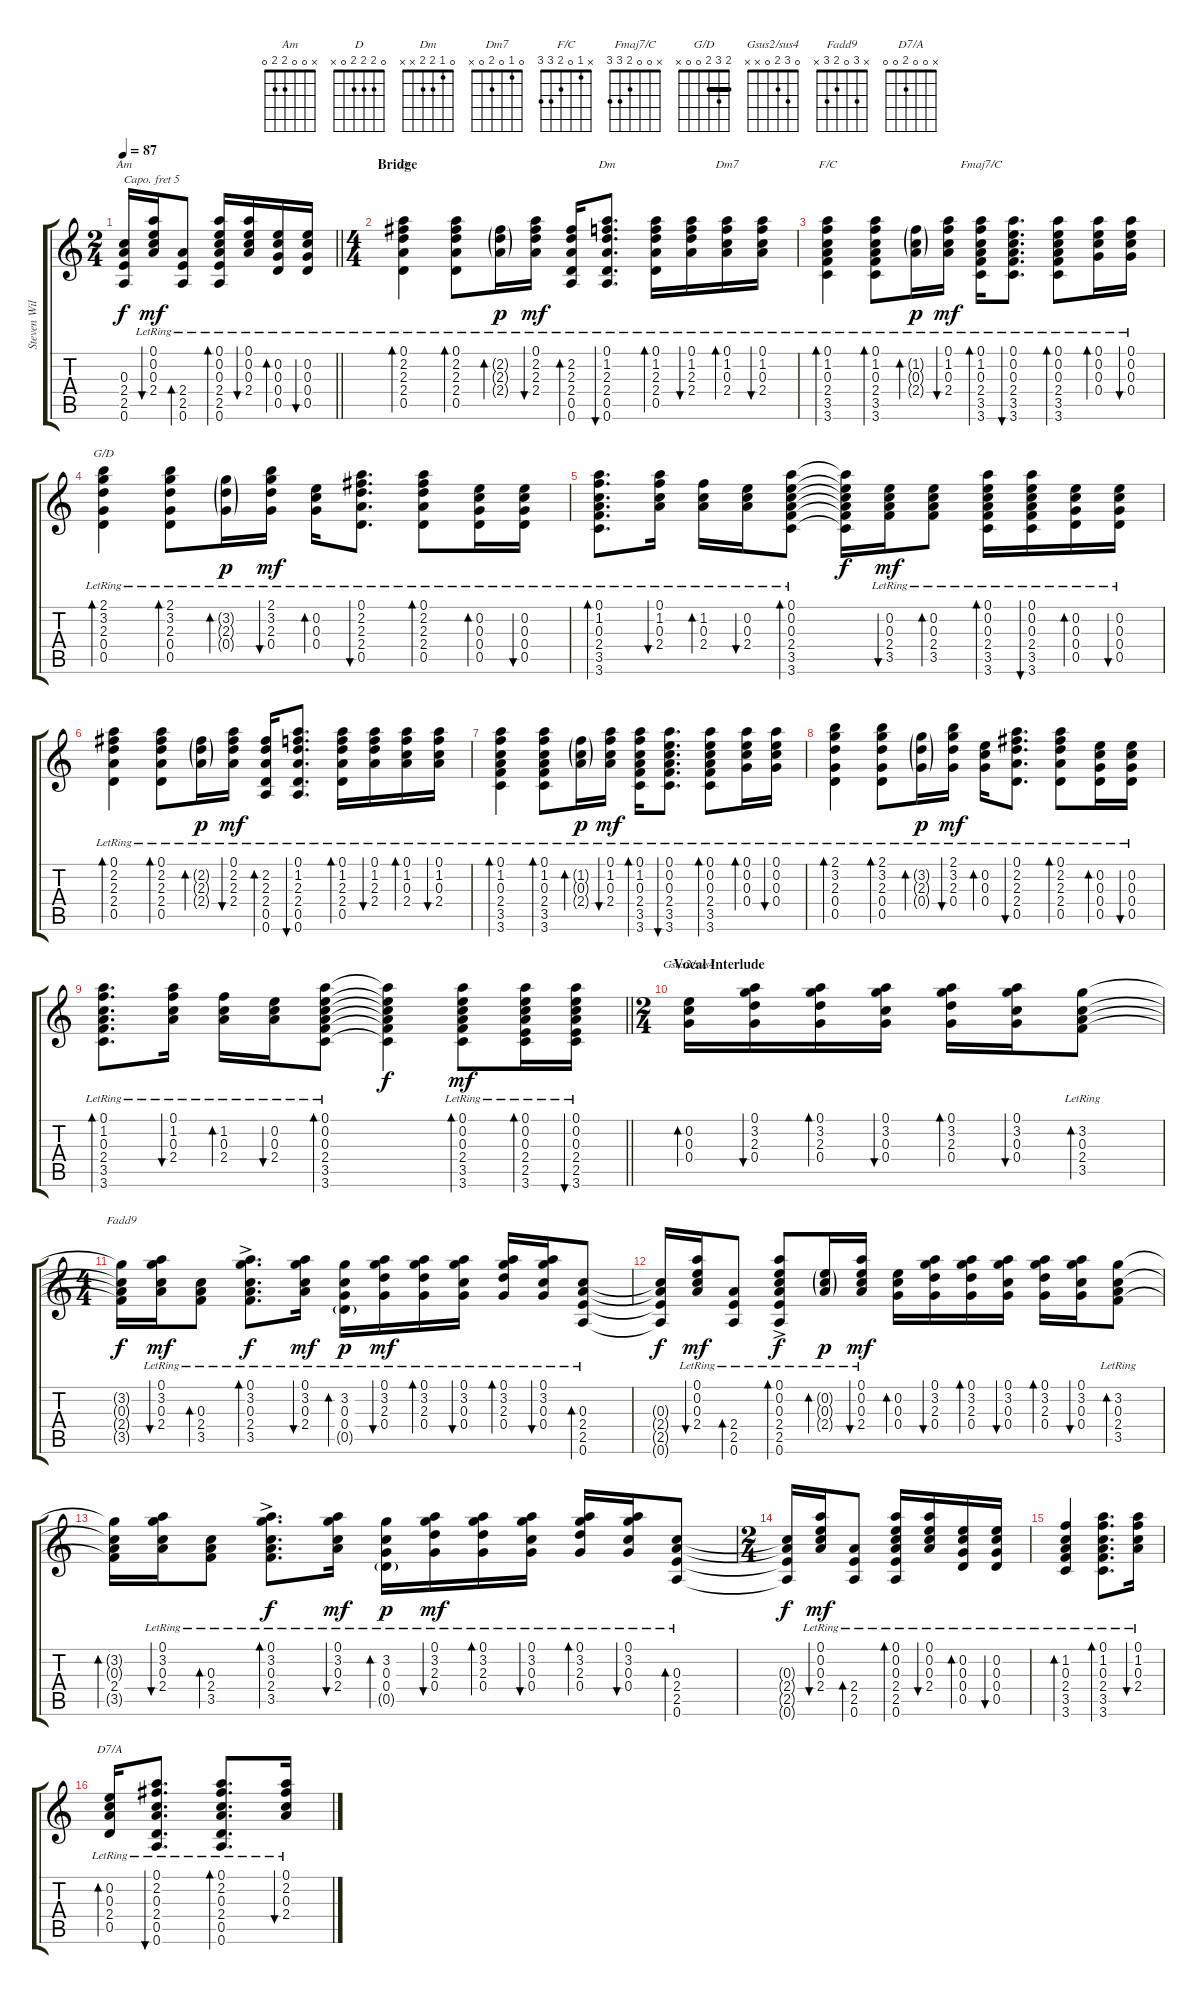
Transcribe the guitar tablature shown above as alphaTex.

\track ("Steven Wilson Acous. Gtr. L" "Steven Wil") {instrument acousticguitarsteel}
\staff {score tabs}
\capo 5
\tuning (E4 B3 G3 D3 A2 E2) {hide}
\chord ("Am" x 0 0 2 2 0)
\chord ("D" 0 2 2 2 0 x)
\chord ("Dm" 0 1 2 2 x x)
\chord ("Dm7" 0 1 0 2 0 x)
\chord ("F/C" x 1 0 2 3 3)
\chord ("Fmaj7/C" x 0 0 2 3 3)
\chord ("G/D" 2 3 2 0 0 x) {barre 2}
\chord ("Gsus2/sus4" 0 3 2 0 x x)
\chord ("Fadd9" x 3 0 2 3 x)
\chord ("D7/A" x 0 0 2 0 0)
\ts (2 4)
\tempo 87
\clef g2
\barLineRight lightlight
\ks aminor
(0.3{t} 2.4{t} 2.5{t} 0.6{t}).16{ch "Am" dy f} (0.1{lr} 0.2{lr} 0.3{lr} 2.4{lr}).16{bu 30 dy mf} (2.4{lr} 2.5{lr} 0.6{lr}).8{bd 30} (0.1{lr} 0.2{lr} 0.3{lr} 2.4{lr} 2.5{lr} 0.6{lr}).16{bd 30} (0.1{lr} 0.2{lr} 0.3{lr} 2.4{lr}).16{bu 30} (0.2{lr} 0.3{lr} 0.4{lr} 0.5{lr}).16{bd 30} (0.2{lr} 0.3{lr} 0.4{lr} 0.5{lr}).16{bu 30} |
\ts (4 4)
\section ("" "Bridge")
(0.1{lr} 2.2{lr} 2.3{lr} 2.4{lr} 0.5{lr}).4{bd 30 ch "D"} (0.1{lr} 2.2{lr} 2.3{lr} 2.4{lr} 0.5{lr}).8{bd 30} (2.2{g lr} 2.3{g lr} 2.4{g lr}).16{bd 30 dy p} (0.1{lr} 2.2{lr} 2.3{lr} 2.4{lr}).16{bu 30 dy mf} (2.2{lr} 2.3{lr} 2.4{lr} 0.5{lr} 0.6{lr}).16{bd 30} (0.1{lr} 1.2{lr} 2.3{lr} 2.4{lr} 0.5{lr} 0.6{lr}).8{d bu 30 ch "Dm"} (0.1{lr} 1.2{lr} 2.3{lr} 2.4{lr} 0.5{lr}).16{bd 30} (0.1{lr} 1.2{lr} 2.3{lr} 2.4{lr}).16{bu 30} (0.1{lr} 1.2{lr} 0.3{lr} 2.4{lr}).16{bd 30 ch "Dm7"} (0.1{lr} 1.2{lr} 0.3{lr} 2.4{lr}).16{bu 30} |
(0.1{lr} 1.2{lr} 0.3{lr} 2.4{lr} 3.5{lr} 3.6{lr}).4{bd 30 ch "F/C"} (0.1{lr} 1.2{lr} 0.3{lr} 2.4{lr} 3.5{lr} 3.6{lr}).8{bd 30} (1.2{g lr} 0.3{g lr} 2.4{g lr}).16{bd 30 dy p} (0.1{lr} 1.2{lr} 0.3{lr} 2.4{lr}).16{bu 30 dy mf} (0.1{lr} 1.2{lr} 0.3{lr} 2.4{lr} 3.5{lr} 3.6{lr}).16{bd 30 ch "Fmaj7/C"} (0.1{lr} 0.2{lr} 0.3{lr} 2.4{lr} 3.5{lr} 3.6{lr}).8{d bu 30} (0.1{lr} 0.2{lr} 0.3{lr} 2.4{lr} 3.5{lr} 3.6{lr}).8{bd 30} (0.1{lr} 0.2{lr} 0.3{lr} 0.4{lr}).16{bd 30} (0.1{lr} 0.2{lr} 0.3{lr} 0.4{lr}).16{bu 30} |
(2.1{lr} 3.2{lr} 2.3{lr} 0.4{lr} 0.5{lr}).4{bd 30 ch "G/D"} (2.1{lr} 3.2{lr} 2.3{lr} 0.4{lr} 0.5{lr}).8{bd 30} (3.2{g lr} 2.3{g lr} 0.4{g}).16{bd 30 dy p} (2.1{lr} 3.2{lr} 2.3{lr} 0.4{lr}).16{bu 30 dy mf} (0.2{lr} 0.3{lr} 0.4{lr}).16{bd 30} (0.1{lr} 2.2{lr} 2.3{lr} 2.4{lr} 0.5{lr}).8{d bu 30} (0.1{lr} 2.2{lr} 2.3{lr} 2.4{lr} 0.5{lr}).8{bd 30} (0.2{lr} 0.3{lr} 0.4{lr} 0.5{lr}).16{bd 30} (0.2{lr} 0.3{lr} 0.4{lr} 0.5{lr}).16{bu 30} |
(0.1{lr} 1.2{lr} 0.3{lr} 2.4{lr} 3.5{lr} 3.6{lr}).8{d bd 30} (0.1{lr} 1.2{lr} 0.3{lr} 2.4{lr}).16{bu 30} (1.2{lr} 0.3{lr} 2.4{lr}).16{bd 30} (0.2{lr} 0.3{lr} 2.4{lr}).16{bu 30} (0.1{lr} 0.2{lr} 0.3{lr} 2.4{lr} 3.5{lr} 3.6{lr}).8{bd 30} (0.1{t} 0.2{t} 0.3{t} 2.4{t} 3.5{t} 3.6{t}).16{dy f} (0.2{lr} 0.3{lr} 2.4{lr} 3.5{lr}).16{bu 30 dy mf} (0.2{lr} 0.3{lr} 2.4{lr} 3.5{lr}).8{bd 30} (0.1{lr} 0.2{lr} 0.3{lr} 2.4{lr} 3.5{lr} 3.6{lr}).16{bd 30} (0.1{lr} 0.2{lr} 0.3{lr} 2.4{lr} 3.5{lr} 3.6{lr}).16{bu 30} (0.2{lr} 0.3{lr} 0.4{lr} 0.5{lr}).16{bd 30} (0.2{lr} 0.3{lr} 0.4{lr} 0.5{lr}).16{bu 30} |
(0.1{lr} 2.2{lr} 2.3{lr} 2.4{lr} 0.5{lr}).4{bd 30} (0.1{lr} 2.2{lr} 2.3{lr} 2.4{lr} 0.5{lr}).8{bd 30} (2.2{g lr} 2.3{g lr} 2.4{g lr}).16{bd 30 dy p} (0.1{lr} 2.2{lr} 2.3{lr} 2.4{lr}).16{bu 30 dy mf} (2.2{lr} 2.3{lr} 2.4{lr} 0.5{lr} 0.6{lr}).16{bd 30} (0.1{lr} 1.2{lr} 2.3{lr} 2.4{lr} 0.5{lr} 0.6{lr}).8{d bu 30} (0.1{lr} 1.2{lr} 2.3{lr} 2.4{lr} 0.5{lr}).16{bd 30} (0.1{lr} 1.2{lr} 2.3{lr} 2.4{lr}).16{bu 30} (0.1{lr} 1.2{lr} 0.3{lr} 2.4{lr}).16{bd 30} (0.1{lr} 1.2{lr} 0.3{lr} 2.4{lr}).16{bu 30} |
(0.1{lr} 1.2{lr} 0.3{lr} 2.4{lr} 3.5{lr} 3.6{lr}).4{bd 30} (0.1{lr} 1.2{lr} 0.3{lr} 2.4{lr} 3.5{lr} 3.6{lr}).8{bd 30} (1.2{g lr} 0.3{g lr} 2.4{g lr}).16{bd 30 dy p} (0.1{lr} 1.2{lr} 0.3{lr} 2.4{lr}).16{bu 30 dy mf} (0.1{lr} 1.2{lr} 0.3{lr} 2.4{lr} 3.5{lr} 3.6{lr}).16{bd 30} (0.1{lr} 0.2{lr} 0.3{lr} 2.4{lr} 3.5{lr} 3.6{lr}).8{d bu 30} (0.1{lr} 0.2{lr} 0.3{lr} 2.4{lr} 3.5{lr} 3.6{lr}).8{bd 30} (0.1{lr} 0.2{lr} 0.3{lr} 0.4{lr}).16{bd 30} (0.1{lr} 0.2{lr} 0.3{lr} 0.4{lr}).16{bu 30} |
(2.1{lr} 3.2{lr} 2.3{lr} 0.4{lr} 0.5{lr}).4{bd 30} (2.1{lr} 3.2{lr} 2.3{lr} 0.4{lr} 0.5{lr}).8{bd 30} (3.2{g lr} 2.3{g lr} 0.4{g}).16{bd 30 dy p} (2.1{lr} 3.2{lr} 2.3{lr} 0.4{lr}).16{bu 30 dy mf} (0.2{lr} 0.3{lr} 0.4{lr}).16{bd 30} (0.1{lr} 2.2{lr} 2.3{lr} 2.4{lr} 0.5{lr}).8{d bu 30} (0.1{lr} 2.2{lr} 2.3{lr} 2.4{lr} 0.5{lr}).8{bd 30} (0.2{lr} 0.3{lr} 0.4{lr} 0.5{lr}).16{bd 30} (0.2{lr} 0.3{lr} 0.4{lr} 0.5{lr}).16{bu 30} |
\barLineRight lightlight
(0.1{lr} 1.2{lr} 0.3{lr} 2.4{lr} 3.5{lr} 3.6{lr}).8{d bd 30} (0.1{lr} 1.2{lr} 0.3{lr} 2.4{lr}).16{bu 30} (1.2{lr} 0.3{lr} 2.4{lr}).16{bd 30} (0.2{lr} 0.3{lr} 2.4{lr}).16{bu 30} (0.1{lr} 0.2{lr} 0.3{lr} 2.4{lr} 3.5{lr} 3.6{lr}).8{bd 30} (0.1{t} 0.2{t} 0.3{t} 2.4{t} 3.5{t} 3.6{t}).4{dy f} (0.1{lr} 0.2{lr} 0.3{lr} 2.4{lr} 3.5{lr} 3.6{lr}).8{bd 30 dy mf} (0.1{lr} 0.2{lr} 0.3{lr} 2.4{lr} 2.5{lr} 3.6{lr}).16{bd 30} (0.1{lr} 0.2{lr} 0.3{lr} 2.4{lr} 2.5{lr} 3.6{lr}).16{bu 30} |
\ts (2 4)
\section ("" "Vocal Interlude")
(0.2 0.3 0.4).16{bd 30 ch "Gsus2/sus4"} (0.1 3.2 2.3 0.4).16{bu 30} (0.1 3.2 2.3 0.4).16{bd 30} (0.1 3.2 0.3 0.4).16{bu 30} (0.1 3.2 2.3 0.4).16{bd 30} (0.1 3.2 0.3 0.4).16{bu 30} (3.2{lr} 0.3{lr} 2.4{lr} 3.5{lr}).8{bd 30} |
\ts (4 4)
(3.2{t} 0.3{t} 2.4{t} 3.5{t}).16{ch "Fadd9" dy f} (0.1{lr} 3.2{lr} 0.3{lr} 2.4{lr}).16{bu 30 dy mf} (0.3{lr} 2.4{lr} 3.5{lr}).8{bd 30} (0.1{ac lr} 3.2{ac lr} 0.3{ac lr} 2.4{ac lr} 3.5{ac lr}).8{d bd 30 dy f} (0.1{lr} 3.2{lr} 0.3{lr} 2.4{lr}).16{bu 30 dy mf} (3.2{lr} 0.3{lr} 0.4{lr} 0.5{g lr}).16{bd 30 dy p} (0.1{lr} 3.2{lr} 2.3{lr} 0.4{lr}).16{bu 30 dy mf} (0.1{lr} 3.2{lr} 2.3{lr} 0.4{lr}).16{bd 30} (0.1{lr} 3.2{lr} 0.3{lr} 0.4{lr}).16{bu 30} (0.1{lr} 3.2{lr} 2.3{lr} 0.4{lr}).16{bd 30} (0.1{lr} 3.2{lr} 0.3{lr} 0.4{lr}).16{bu 30} (0.3{lr} 2.4{lr} 2.5{lr} 0.6{lr}).8{bd 30} |
(0.3{t} 2.4{t} 2.5{t} 0.6{t}).16{dy f} (0.1{lr} 0.2{lr} 0.3{lr} 2.4{lr}).16{bu 30 dy mf} (2.4{lr} 2.5{lr} 0.6{lr}).8{bd 30} (0.1{ac lr} 0.2{ac lr} 0.3{ac lr} 2.4{ac lr} 2.5{ac lr} 0.6{ac lr}).8{bd 30 dy f} (0.2{g lr} 0.3{g lr} 2.4{g lr}).16{bd 30 dy p} (0.1{lr} 0.2{lr} 0.3{lr} 2.4{lr}).16{bu 30 dy mf} (0.2 0.3 0.4).16{bd 30} (0.1 3.2 2.3 0.4).16{bu 30} (0.1 3.2 2.3 0.4).16{bd 30} (0.1 3.2 0.3 0.4).16{bu 30} (0.1 3.2 2.3 0.4).16{bd 30} (0.1 3.2 0.3 0.4).16{bu 30} (3.2{lr} 0.3{lr} 2.4{lr} 3.5{lr}).8{bd 30} |
(3.2{t} 0.3{t} 2.4 3.5{t}).16{bd 30} (0.1{lr} 3.2{lr} 0.3{lr} 2.4{lr}).16{bu 30} (0.3{lr} 2.4{lr} 3.5{lr}).8{bd 30} (0.1{ac lr} 3.2{ac lr} 0.3{ac lr} 2.4{ac lr} 3.5{ac lr}).8{d bd 30 dy f} (0.1{lr} 3.2{lr} 0.3{lr} 2.4{lr}).16{bu 30 dy mf} (3.2{lr} 0.3{lr} 0.4{lr} 0.5{g lr}).16{bd 30 dy p} (0.1{lr} 3.2{lr} 2.3{lr} 0.4{lr}).16{bu 30 dy mf} (0.1{lr} 3.2{lr} 2.3{lr} 0.4{lr}).16{bd 30} (0.1{lr} 3.2{lr} 0.3{lr} 0.4{lr}).16{bu 30} (0.1{lr} 3.2{lr} 2.3{lr} 0.4{lr}).16{bd 30} (0.1{lr} 3.2{lr} 0.3{lr} 0.4{lr}).16{bu 30} (0.3{lr} 2.4{lr} 2.5{lr} 0.6{lr}).8{bd 30} |
\ts (2 4)
(0.3{t} 2.4{t} 2.5{t} 0.6{t}).16{dy f} (0.1{lr} 0.2{lr} 0.3{lr} 2.4{lr}).16{bu 30 dy mf} (2.4{lr} 2.5{lr} 0.6{lr}).8{bd 30} (0.1{lr} 0.2{lr} 0.3{lr} 2.4{lr} 2.5{lr} 0.6{lr}).16{bd 30} (0.1{lr} 0.2{lr} 0.3{lr} 2.4{lr}).16{bu 30} (0.2{lr} 0.3{lr} 0.4{lr} 0.5{lr}).16{bd 30} (0.2{lr} 0.3{lr} 0.4{lr} 0.5{lr}).16{bu 30} |
(1.2{lr} 0.3{lr} 2.4{lr} 3.5{lr} 3.6{lr}).4{bd 30} (0.1{lr} 1.2{lr} 0.3{lr} 2.4{lr} 3.5{lr} 3.6{lr}).8{d bd 30} (0.1{lr} 1.2{lr} 0.3{lr} 2.4{lr}).16{bu 30} |
(0.2{lr} 0.3{lr} 2.4{lr} 0.5{lr}).16{bd 30 ch "D7/A"} (0.1{lr} 2.2{lr} 0.3{lr} 2.4{lr} 0.5{lr} 0.6{lr}).8{d bu 30} (0.1{lr} 2.2{lr} 0.3{lr} 2.4{lr} 0.5{lr} 0.6{lr}).8{d bd 30} (0.1{lr} 2.2{lr} 0.3{lr} 2.4{lr}).16{bu 30}
